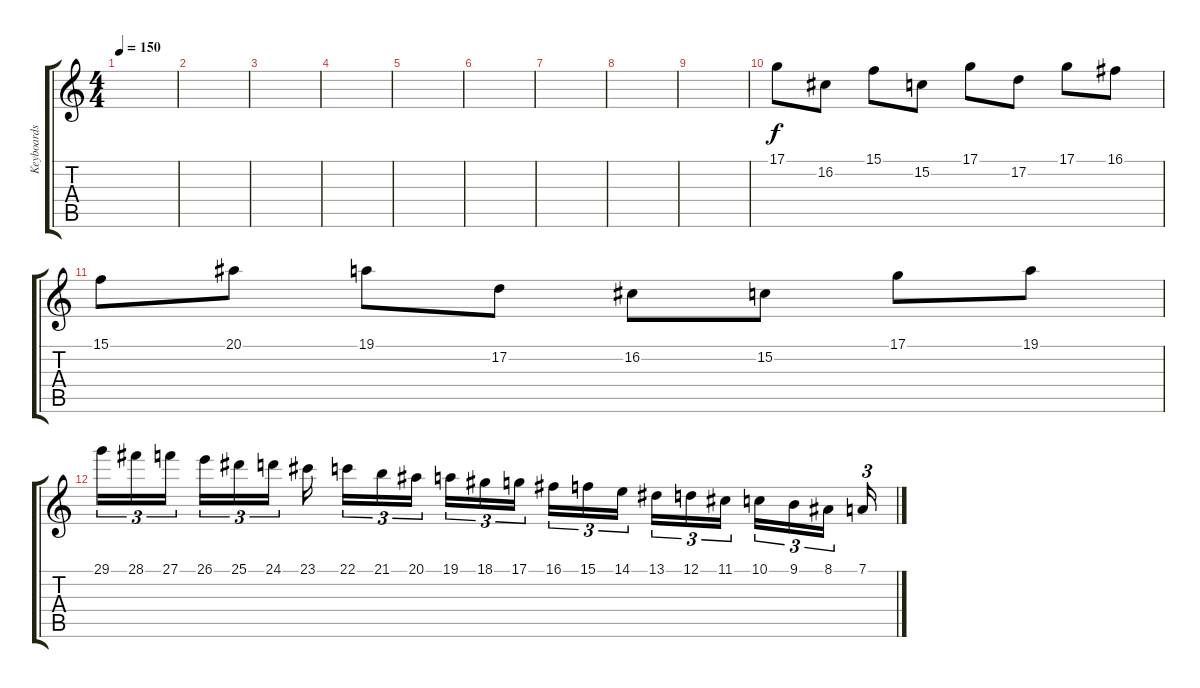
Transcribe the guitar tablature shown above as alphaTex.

\track ("Keyboards" "Keyboards") {instrument brightacousticpiano}
\staff {score tabs}
\tuning (D4 A3 F3 C3 G2 D2) {hide}
\ts (4 4)
\tempo 150
\clef g2
\ks c
|
|
|
|
|
|
|
|
|
17.1.8 16.2.8 15.1.8 15.2.8 17.1.8 17.2.8 17.1.8 16.1.8 |
15.1.8 20.1.8 19.1.8 17.2.8 16.2.8 15.2.8 17.1.8 19.1.8 |
29.1.16{tu (3 2)} 28.1.16{tu (3 2)} 27.1.16{tu (3 2) beam splitsecondary} 26.1.16{tu (3 2)} 25.1.16{tu (3 2)} 24.1.16{tu (3 2)} 23.1.16{beam splitsecondary} 22.1.16{tu (3 2)} 21.1.16{tu (3 2)} 20.1.16{tu (3 2) beam splitsecondary} 19.1.16{tu (3 2)} 18.1.16{tu (3 2)} 17.1.16{tu (3 2) beam splitsecondary} 16.1.16{tu (3 2)} 15.1.16{tu (3 2)} 14.1.16{tu (3 2) beam splitsecondary} 13.1.16{tu (3 2)} 12.1.16{tu (3 2)} 11.1.16{tu (3 2) beam splitsecondary} 10.1.16{tu (3 2)} 9.1.16{tu (3 2)} 8.1.16{tu (3 2) beam splitsecondary} 7.1.16{tu (3 2)}
